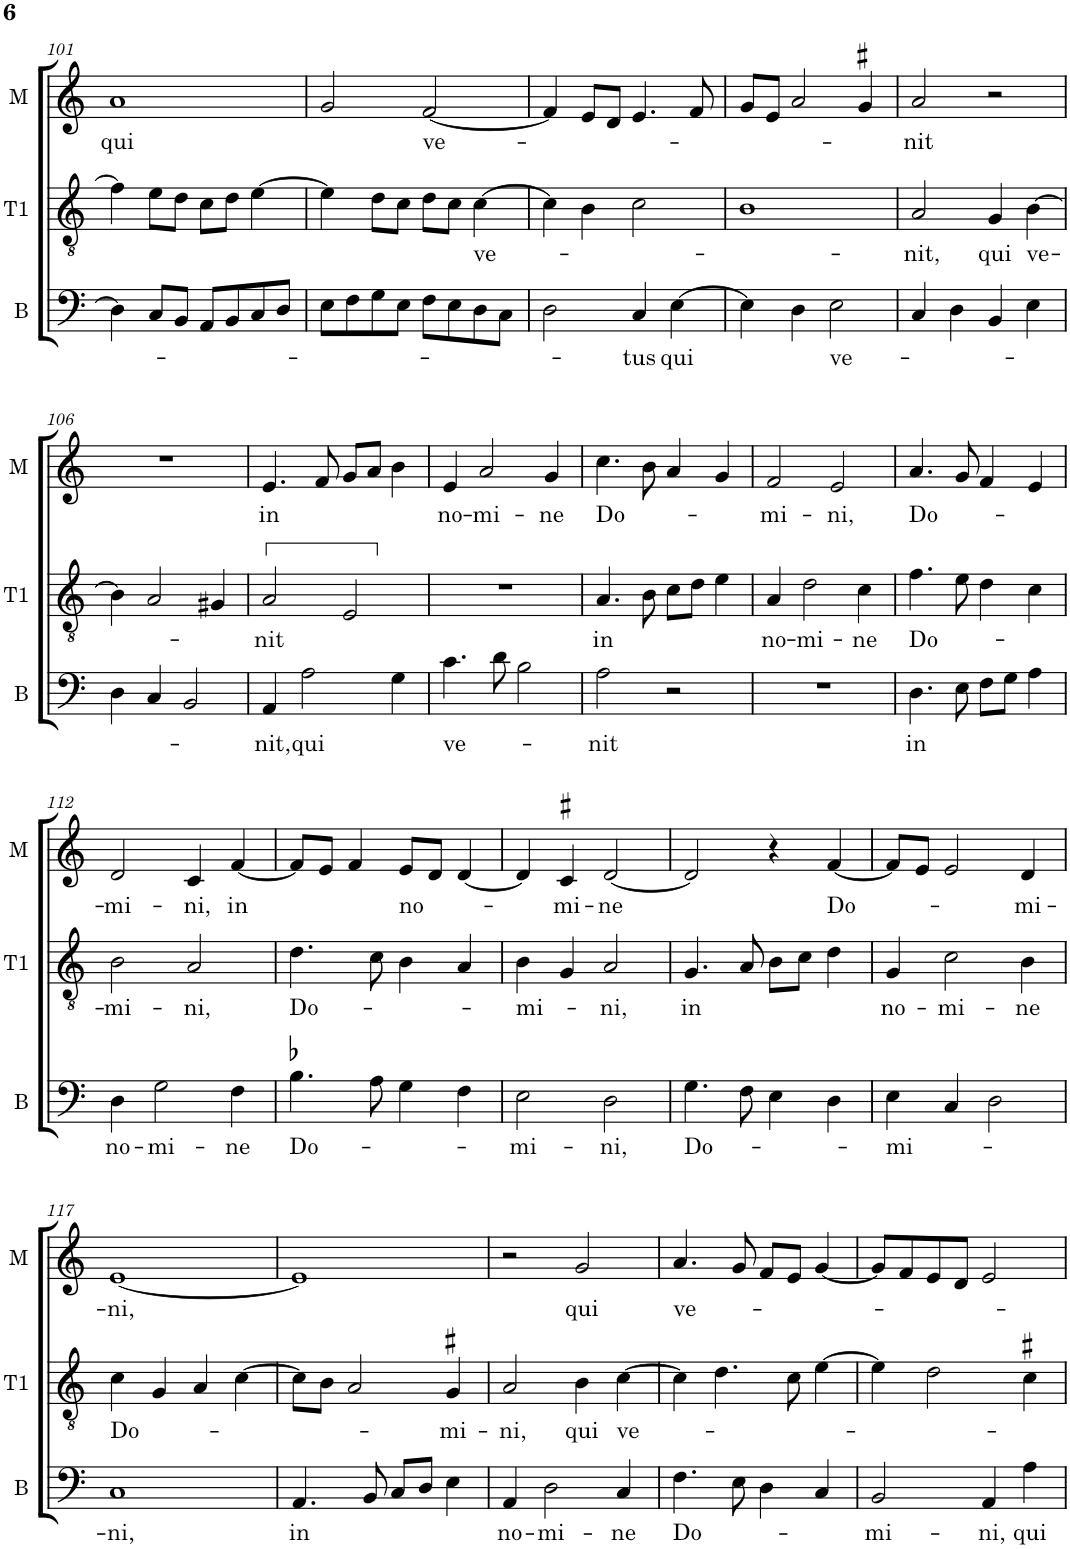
**kern	**text	**kern	**text	**kern	**text
*part3	*part3	*part2	*part2	*part1	*part1
*staff3	*staff3	*staff2	*staff2	*staff1	*staff1
*I"B	*	*I"T1	*	*I"Mez	*
*I'B	*	*I'T1	*	*I'M	*
!!LO:PB:g=z
*clefF4	*	*clefGv2	*	*clefG2	*
*	*	*Trd4c7	*	*	*
*k[]	*	*k[]	*	*k[]	*
*M2/2	*	*M2/2	*	*M2/2	*
*met(c|)	*	*met(c|)	*	*met(c|)	*
=101	=101	=101	=101	=101	=101
!	!	!	!	!	!LO:LY:b
4D\]	.	4f\]	.	1a	qui
8C/L	.	8e\L	.	.	.
8BB/J	.	8d\J	.	.	.
8AA/L	.	8c\L	.	.	.
8BB/	.	8d\J	.	.	.
8C/	.	[4e\	.	.	.
8D/J	.	.	.	.	.
=102	=102	=102	=102	=102	=102
8E\L	.	4e\]	.	2g/	.
8F\	.	.	.	.	.
8G\	.	8d\L	.	.	.
8E\J	.	8c\J	.	.	.
!	!	!	!	!	!LO:LY:b
8F\L	.	8d\L	.	[2f/	ve-
8E\	.	8c\J	.	.	.
!	!	!	!LO:LY:b	!	!
8D\	.	[4c\	ve-	.	.
8C\J	.	.	.	.	.
=103	=103	=103	=103	=103	=103
2D\	.	4c\]	.	4f/]	.
.	.	4B\	.	8e/L	.
.	.	.	.	8d/J	.
!	!LO:LY:b	!	!	!	!
4C/	-tus	2c\	.	4.e/	.
!	!LO:LY:b	!	!	!	!
[4E\	qui	.	.	.	.
.	.	.	.	8f/	.
=104	=104	=104	=104	=104	=104
4E\]	.	1B	.	8g/L	.
.	.	.	.	8e/J	.
4D\	.	.	.	2a/	.
!	!LO:LY:b	!	!	!	!
2E\	ve-	.	.	.	.
.	.	.	.	4g#X/	.
=105	=105	=105	=105	=105	=105
!	!	!	!LO:LY:b	!	!LO:LY:b
4C/	.	2A/	-nit,	2a/	-nit
4D\	.	.	.	.	.
!	!	!	!LO:LY:b	!	!
4BB/	.	4G/	qui	2r	.
!	!	!	!LO:LY:b	!	!
4E\	.	[4B\	ve-	.	.
!!LO:LB:g=z
=106	=106	=106	=106	=106	=106
4D\	.	4B\]	.	1r	.
4C/	.	2A/	.	.	.
2BB/	.	.	.	.	.
.	.	4G#X/	.	.	.
=107	=107	=107	=107	=107	=107
!	!LO:LY:b	!	!LO:LY:b	!	!LO:LY:b
4AA/	-nit,	2A/	-nit	4.e/	in
!	!LO:LY:b	!	!	!	!
2A\	qui	.	.	.	.
.	.	.	.	8f/	.
.	.	2E/	.	8g/L	.
.	.	.	.	8a/J	.
4G\	.	.	.	4b\	.
=108	=108	=108	=108	=108	=108
!	!LO:LY:b	!	!	!	!LO:LY:b
4.c\	ve-	1r	.	4e/	no-
!	!	!	!	!	!LO:LY:b
.	.	.	.	2a/	-mi-
8d\	.	.	.	.	.
2B\	.	.	.	.	.
!	!	!	!	!	!LO:LY:b
.	.	.	.	4g/	-ne
=109	=109	=109	=109	=109	=109
!	!LO:LY:b	!	!LO:LY:b	!	!LO:LY:b
2A\	-nit	4.A/	in	4.cc\	Do-
.	.	8B\	.	8b\	.
2r	.	8c\L	.	4a/	.
.	.	8d\J	.	.	.
.	.	4e\	.	4g/	.
=110	=110	=110	=110	=110	=110
!	!	!	!LO:LY:b	!	!LO:LY:b
1r	.	4A/	no-	2f/	-mi-
!	!	!	!LO:LY:b	!	!
.	.	2d\	-mi-	.	.
!	!	!	!	!	!LO:LY:b
.	.	.	.	2e/	-ni,
!	!	!	!LO:LY:b	!	!
.	.	4c\	-ne	.	.
=111	=111	=111	=111	=111	=111
!	!LO:LY:b	!	!LO:LY:b	!	!LO:LY:b
4.D\	in	4.f\	Do-	4.a/	Do-
8E\	.	8e\	.	8g/	.
8F\L	.	4d\	.	4f/	.
8G\J	.	.	.	.	.
4A\	.	4c\	.	4e/	.
!!LO:LB:g=z
=112	=112	=112	=112	=112	=112
!	!LO:LY:b	!	!LO:LY:b	!	!LO:LY:b
4D\	no-	2B\	-mi-	2d/	-mi-
!	!LO:LY:b	!	!	!	!
2G\	-mi-	.	.	.	.
!	!	!	!LO:LY:b	!	!LO:LY:b
.	.	2A/	-ni,	4c/	-ni,
!	!LO:LY:b	!	!	!	!LO:LY:b
4F\	-ne	.	.	[4f/	in
=113	=113	=113	=113	=113	=113
!	!LO:LY:b	!	!LO:LY:b	!	!
4.B-X\	Do-	4.d\	Do-	8f/L]	.
.	.	.	.	8e/J	.
.	.	.	.	4f/	.
8A\	.	8c\	.	.	.
!	!	!	!	!	!LO:LY:b
4G\	.	4B\	.	8e/L	no-
.	.	.	.	8d/J	.
4F\	.	4A/	.	[4d/	.
=114	=114	=114	=114	=114	=114
!	!LO:LY:b	!	!LO:LY:b	!	!
2E\	-mi-	4B\	mi-	4d/]	.
!	!	!	!	!	!LO:LY:b
.	.	4G/	.	4c#X/	-mi-
!	!LO:LY:b	!	!LO:LY:b	!	!LO:LY:b
2D\	-ni,	2A/	-ni,	[2d/	-ne
=115	=115	=115	=115	=115	=115
!	!LO:LY:b	!	!LO:LY:b	!	!
4.G\	Do-	4.G/	in	2d/]	.
8F\	.	8A/	.	.	.
4E\	.	8B\L	.	4r	.
.	.	8c\J	.	.	.
!	!	!	!	!	!LO:LY:b
4D\	.	4d\	.	[4f/	Do-
=116	=116	=116	=116	=116	=116
!	!LO:LY:b	!	!LO:LY:b	!	!
4E\	-mi-	4G/	no-	8f/L]	.
.	.	.	.	8e/J	.
!	!	!	!LO:LY:b	!	!
4C/	.	2c\	-mi-	2e/	.
2D\	.	.	.	.	.
!	!	!	!LO:LY:b	!	!LO:LY:b
.	.	4B\	-ne	4d/	-mi-
!!LO:LB:g=z
=117	=117	=117	=117	=117	=117
!	!LO:LY:b	!	!LO:LY:b	!	!LO:LY:b
1C	-ni,	4c\	Do-	[1e	-ni,
.	.	4G/	.	.	.
.	.	4A/	.	.	.
.	.	[4c\	.	.	.
=118	=118	=118	=118	=118	=118
!	!LO:LY:b	!	!	!	!
4.AA/	in	8c\L]	.	1e]	.
.	.	8B\J	.	.	.
.	.	2A/	.	.	.
8BB/	.	.	.	.	.
8C/L	.	.	.	.	.
8D/J	.	.	.	.	.
!	!	!	!LO:LY:b	!	!
4E\	.	4G#X/	-mi-	.	.
=119	=119	=119	=119	=119	=119
!	!LO:LY:b	!	!LO:LY:b	!	!
4AA/	no-	2A/	-ni,	2r	.
!	!LO:LY:b	!	!	!	!
2D\	-mi-	.	.	.	.
!	!	!	!LO:LY:b	!	!LO:LY:b
.	.	4B\	qui	2g/	qui
!	!LO:LY:b	!	!LO:LY:b	!	!
4C/	-ne	[4c\	ve-	.	.
=120	=120	=120	=120	=120	=120
!	!LO:LY:b	!	!	!	!LO:LY:b
4.F\	Do-	4c\]	.	4.a/	ve-
.	.	4.d\	.	.	.
8E\	.	.	.	8g/	.
4D\	.	.	.	8f/L	.
.	.	8c\	.	8e/J	.
4C/	.	[4e\	.	[4g/	.
=121	=121	=121	=121	=121	=121
!	!LO:LY:b	!	!	!	!
2BB/	-mi-	4e\]	.	8g/L]	.
.	.	.	.	8f/	.
.	.	2d\	.	8e/	.
.	.	.	.	8d/J	.
!	!LO:LY:b	!	!	!	!
4AA/	-ni,	.	.	2e/	.
!	!LO:LY:b	!	!	!	!
4A\	qui	4c#X\	.	.	.
=	=	=	=	=	=
*-	*-	*-	*-	*-	*-
